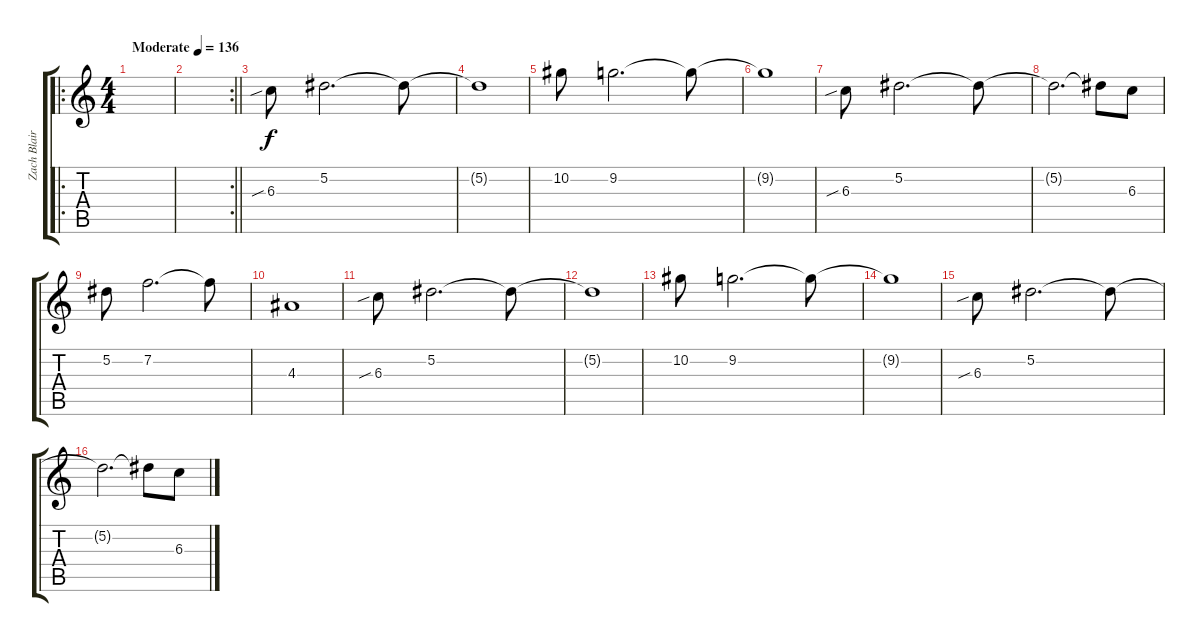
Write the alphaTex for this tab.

\track ("Zach Blair (Guitar Clean)" "Zach Blair") {instrument distortionguitar}
\staff {score tabs}
\tuning (Eb4 Bb3 Gb3 Db3 Ab2 Eb2) {hide}
\ro
\ts (4 4)
\tempo (136 "Moderate")
\clef g2
\ks c
|
\rc 2
\barLineRight lightlight
|
6.3{sib}.8{balance 13} 5.2.2{d} 5.2{t}.8 |
5.2{t}.1 |
10.2.8 9.2.2{d} 9.2{t}.8 |
9.2{t}.1 |
6.3{sib}.8 5.2.2{d} 5.2{t}.8 |
5.2{t}.2{d} 5.2{t}.8 6.3.8 |
5.2.8 7.2.2{d} 7.2{t}.8 |
4.3.1 |
6.3{sib}.8{balance 16} 5.2.2{d} 5.2{t}.8 |
5.2{t}.1 |
10.2.8 9.2.2{d} 9.2{t}.8 |
9.2{t}.1 |
6.3{sib}.8 5.2.2{d} 5.2{t}.8 |
5.2{t}.2{d} 5.2{t}.8 6.3.8
